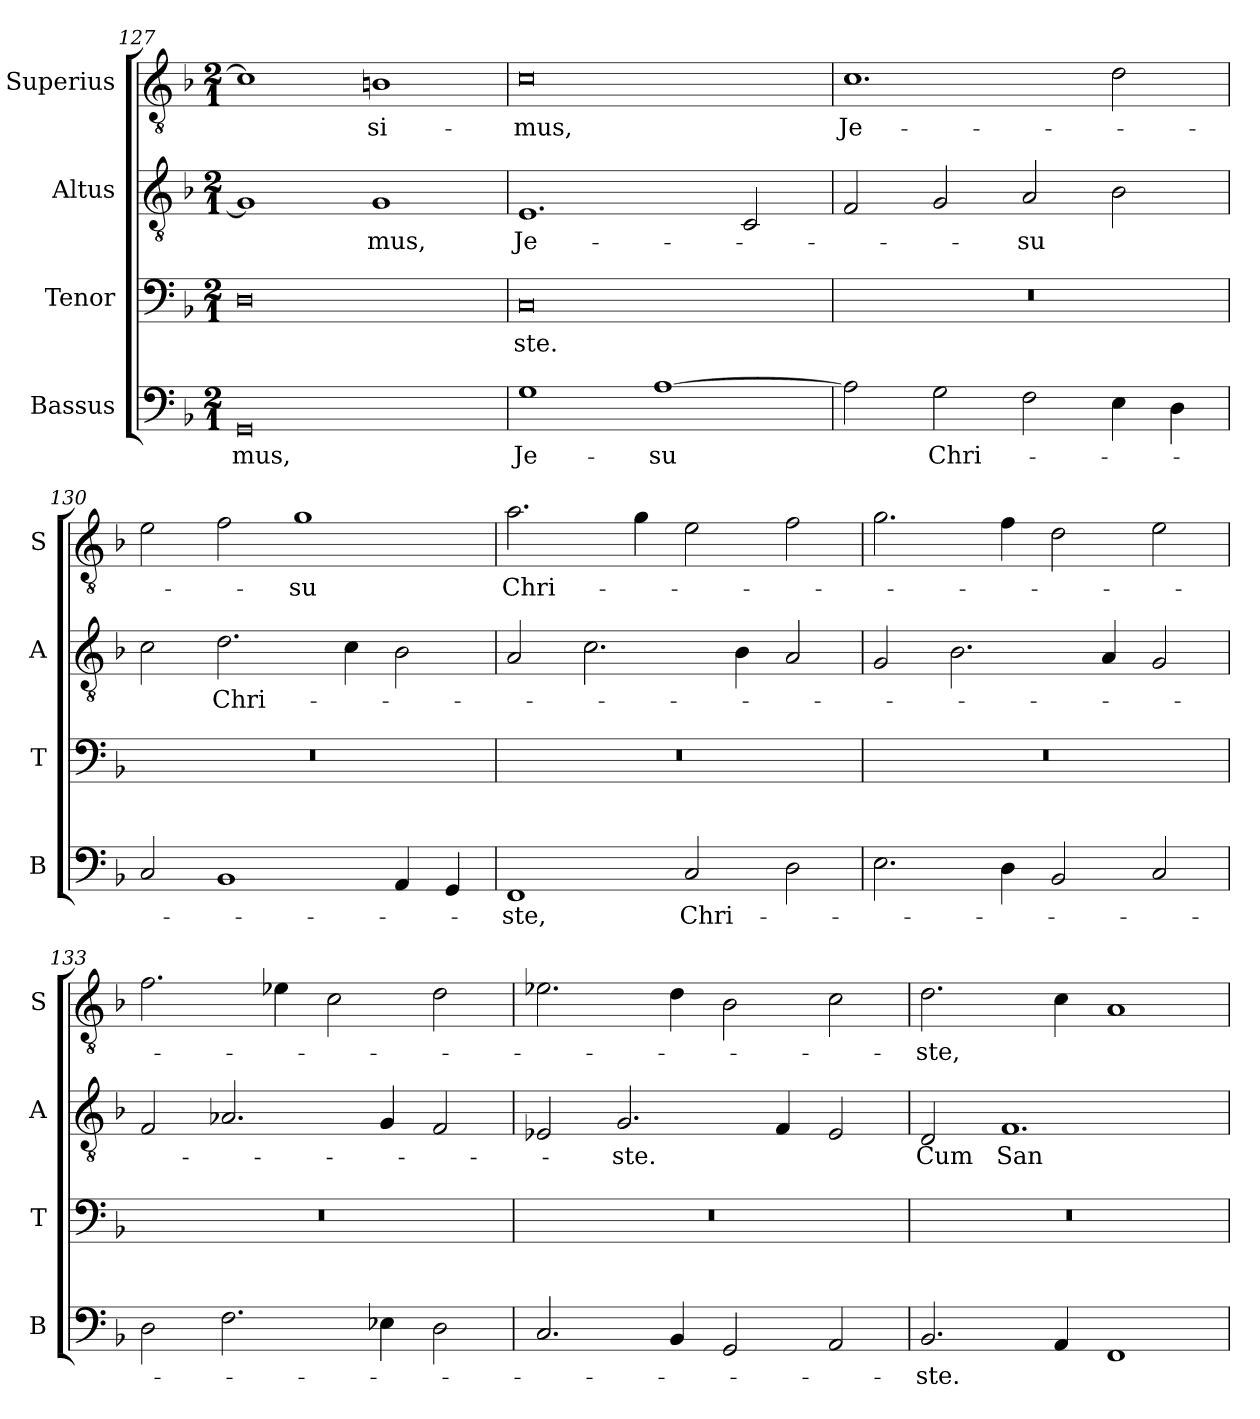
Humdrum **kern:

**kern	**text	**kern	**text	**kern	**text	**kern	**text
*part4	*part4	*part3	*part3	*part2	*part2	*part1	*part1
*staff4	*staff4	*staff3	*staff3	*staff2	*staff2	*staff1	*staff1
*I"Bassus	*	*I"Tenor	*	*I"Altus	*	*I"Superius	*
*I'B	*	*I'T	*	*I'A	*	*I'S	*
*clefF4	*	*clefF4	*	*clefGv2	*	*clefGv2	*
*k[b-]	*	*k[b-]	*	*k[b-]	*	*k[b-]	*
*d:	*	*d:	*	*d:	*	*d:	*
*M2/1	*	*M2/1	*	*M2/1	*	*M2/1	*
=127	=127	=127	=127	=127	=127	=127	=127
0GG	-mus,	0D	.	1G]	.	1c]	.
.	.	.	.	1G	-mus,	1Bn	-si-
=128	=128	=128	=128	=128	=128	=128	=128
1G	Je-	0C	-ste.	1.E	Je-	0c	-mus,
[1A	-su	.	.	.	.	.	.
.	.	.	.	2C	.	.	.
=129	=129	=129	=129	=129	=129	=129	=129
2A]	.	0r	.	2F	.	1.c	Je-
2G	Chri-	.	.	2G	.	.	.
2F	.	.	.	2A	-su	.	.
4E	.	.	.	2B-	.	2d	.
4D	.	.	.	.	.	.	.
=130	=130	=130	=130	=130	=130	=130	=130
2C	.	0r	.	2c	.	2e	.
1BB-	.	.	.	2.d	Chri-	2f	.
.	.	.	.	.	.	1g	-su
.	.	.	.	4c	.	.	.
4AA	.	.	.	2B-	.	.	.
4GG	.	.	.	.	.	.	.
=131	=131	=131	=131	=131	=131	=131	=131
!	!LO:LY:i	!	!	!	!	!	!
1FF	-ste,	0r	.	2A	.	2.a	Chri-
.	.	.	.	2.c	.	.	.
.	.	.	.	.	.	4g	.
!	!LO:LY:i	!	!	!	!	!	!
2C	Chri-	.	.	.	.	2e	.
.	.	.	.	4B-	.	.	.
2D	.	.	.	2A	.	2f	.
=132	=132	=132	=132	=132	=132	=132	=132
2.E	.	0r	.	2G	.	2.g	.
.	.	.	.	2.B-	.	.	.
4D	.	.	.	.	.	4f	.
2BB-	.	.	.	.	.	2d	.
.	.	.	.	4A	.	.	.
2C	.	.	.	2G	.	2e	.
=133	=133	=133	=133	=133	=133	=133	=133
2D	.	0r	.	2F	.	2.f	.
2.F	.	.	.	2.A-X	.	.	.
.	.	.	.	.	.	4e-X	.
.	.	.	.	.	.	2c	.
4E-X	.	.	.	4G	.	.	.
2D	.	.	.	2F	.	2d	.
=134	=134	=134	=134	=134	=134	=134	=134
2.C	.	0r	.	2E-X	.	2.e-X	.
.	.	.	.	2.G	-ste.	.	.
4BB-	.	.	.	.	.	4d	.
2GG	.	.	.	.	.	2B-	.
.	.	.	.	4F	.	.	.
2AA	.	.	.	2E-	.	2c	.
=135	=135	=135	=135	=135	=135	=135	=135
2.BB-	-ste.	0r	.	2D	Cum	2.d	-ste,
.	.	.	.	1.F	San-	.	.
4AA	.	.	.	.	.	4c	.
1FF	.	.	.	.	.	1A	.
=	=	=	=	=	=	=	=
*-	*-	*-	*-	*-	*-	*-	*-
